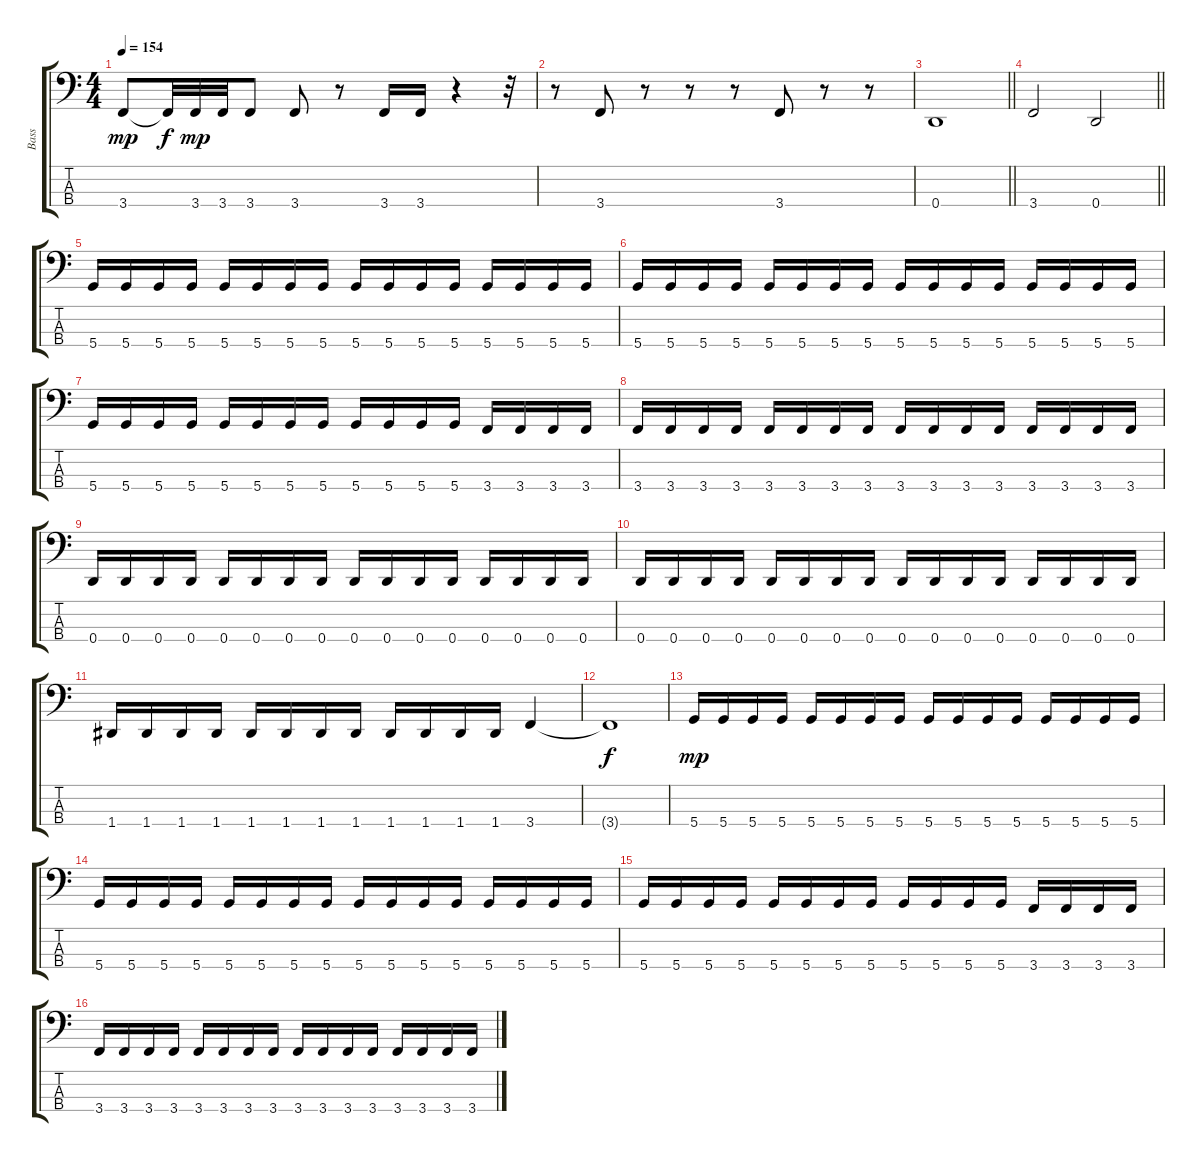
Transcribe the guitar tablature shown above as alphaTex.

\track ("Bass" "Bass") {instrument electricbassfinger}
\staff {score tabs}
\tuning (G2 D2 A1 D1) {hide}
\ts (4 4)
\tempo 154
\clef f4
\ks c
3.4.8{dy mp} 3.4{t}.32{dy f} 3.4.32{dy mp} 3.4.32 3.4.8 3.4.8 r.8 3.4.16 3.4.16 r.4 r.32 |
r.8 3.4.8 r.8 r.8 r.8 3.4.8 r.8 r.8 |
\barLineRight lightlight
0.4.1 |
\section ("" "")
\barLineRight lightlight
3.4.2 0.4.2 |
\section ("" "")
5.4.16 5.4.16 5.4.16 5.4.16 5.4.16 5.4.16 5.4.16 5.4.16 5.4.16 5.4.16 5.4.16 5.4.16 5.4.16 5.4.16 5.4.16 5.4.16 |
5.4.16 5.4.16 5.4.16 5.4.16 5.4.16 5.4.16 5.4.16 5.4.16 5.4.16 5.4.16 5.4.16 5.4.16 5.4.16 5.4.16 5.4.16 5.4.16 |
5.4.16 5.4.16 5.4.16 5.4.16 5.4.16 5.4.16 5.4.16 5.4.16 5.4.16 5.4.16 5.4.16 5.4.16 3.4.16 3.4.16 3.4.16 3.4.16 |
3.4.16 3.4.16 3.4.16 3.4.16 3.4.16 3.4.16 3.4.16 3.4.16 3.4.16 3.4.16 3.4.16 3.4.16 3.4.16 3.4.16 3.4.16 3.4.16 |
0.4.16 0.4.16 0.4.16 0.4.16 0.4.16 0.4.16 0.4.16 0.4.16 0.4.16 0.4.16 0.4.16 0.4.16 0.4.16 0.4.16 0.4.16 0.4.16 |
0.4.16 0.4.16 0.4.16 0.4.16 0.4.16 0.4.16 0.4.16 0.4.16 0.4.16 0.4.16 0.4.16 0.4.16 0.4.16 0.4.16 0.4.16 0.4.16 |
1.4.16 1.4.16 1.4.16 1.4.16 1.4.16 1.4.16 1.4.16 1.4.16 1.4.16 1.4.16 1.4.16 1.4.16 3.4.4 |
3.4{t}.1{dy f} |
5.4.16{dy mp} 5.4.16 5.4.16 5.4.16 5.4.16 5.4.16 5.4.16 5.4.16 5.4.16 5.4.16 5.4.16 5.4.16 5.4.16 5.4.16 5.4.16 5.4.16 |
5.4.16 5.4.16 5.4.16 5.4.16 5.4.16 5.4.16 5.4.16 5.4.16 5.4.16 5.4.16 5.4.16 5.4.16 5.4.16 5.4.16 5.4.16 5.4.16 |
5.4.16 5.4.16 5.4.16 5.4.16 5.4.16 5.4.16 5.4.16 5.4.16 5.4.16 5.4.16 5.4.16 5.4.16 3.4.16 3.4.16 3.4.16 3.4.16 |
3.4.16 3.4.16 3.4.16 3.4.16 3.4.16 3.4.16 3.4.16 3.4.16 3.4.16 3.4.16 3.4.16 3.4.16 3.4.16 3.4.16 3.4.16 3.4.16
